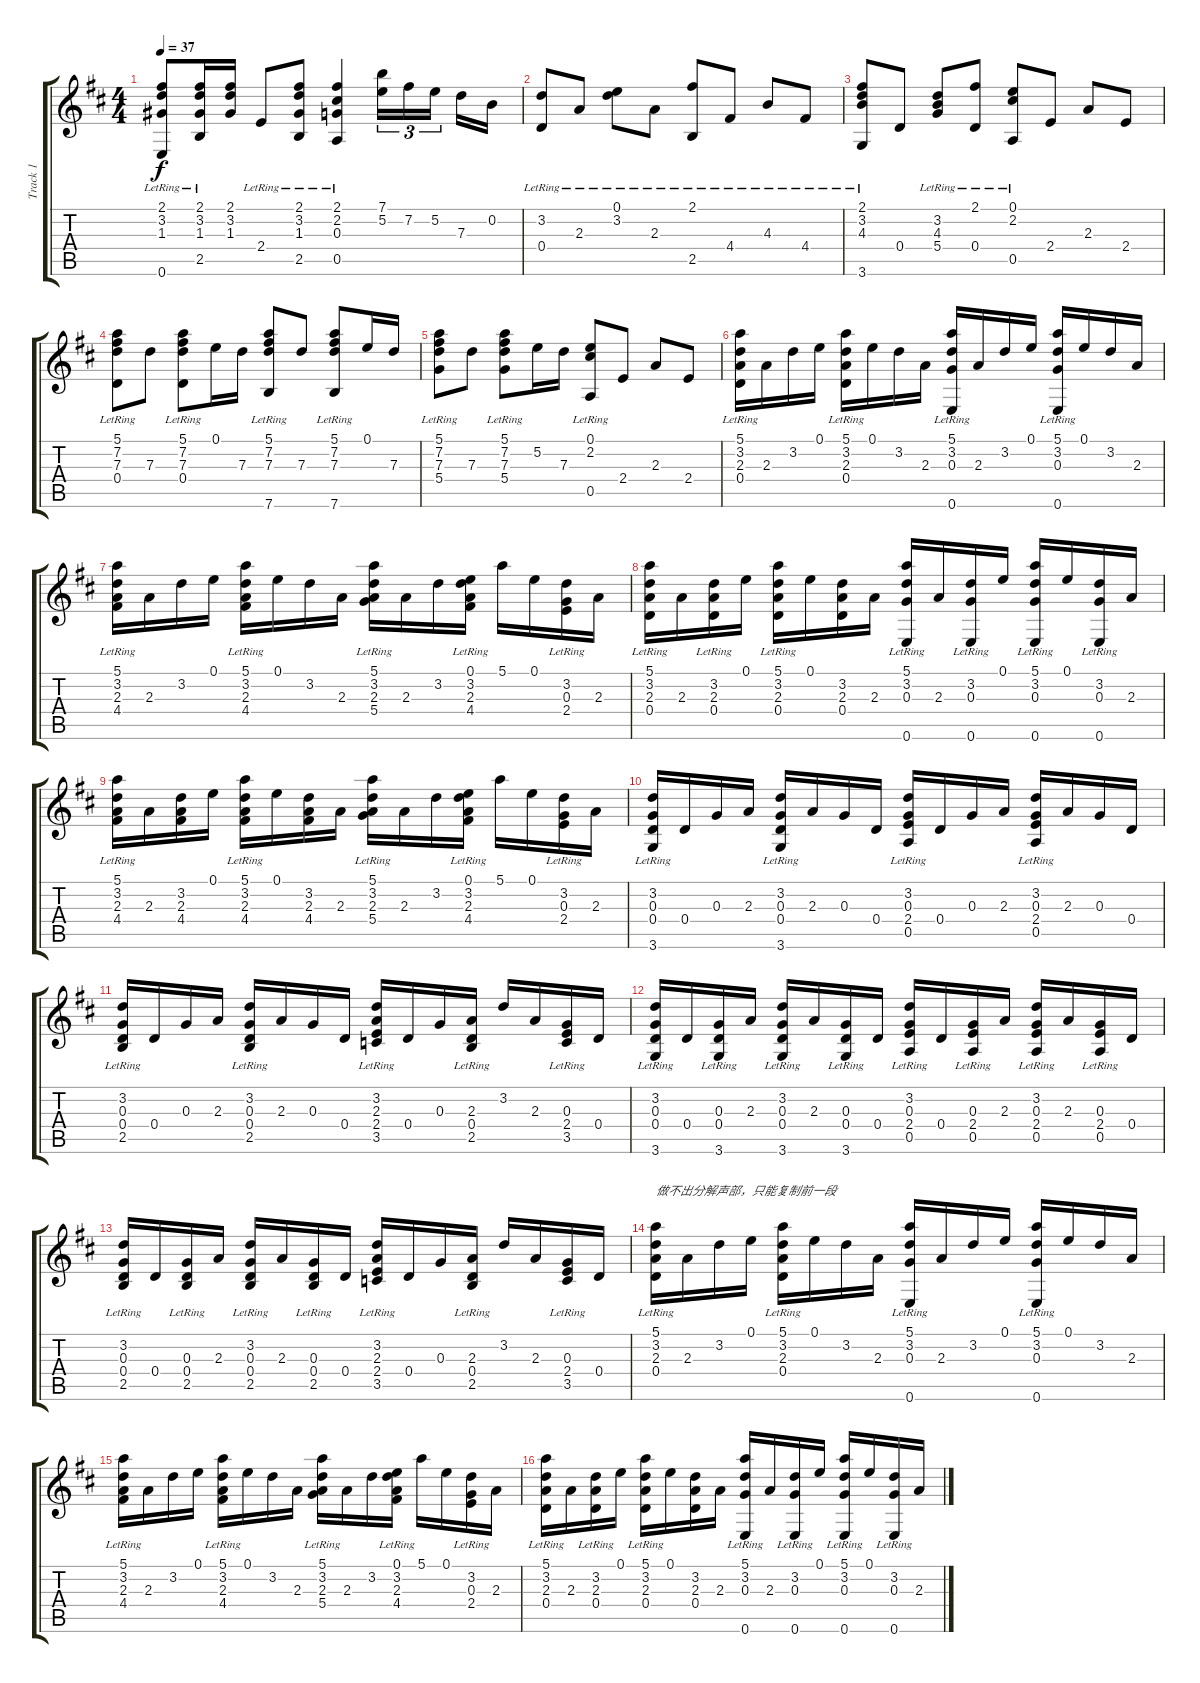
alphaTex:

\track ("Track 1" "Track 1") {instrument acousticguitarsteel}
\staff {score tabs}
\tuning (E4 B3 G3 D3 A2 E2) {hide}
\ts (4 4)
\tempo 37
\clef g2
\ks d
(2.1 3.2 1.3 0.6{lr}).8{dy f} (2.1 3.2 1.3 2.5{lr}).16 (2.1 3.2 1.3).16 2.4{lr}.8 (2.1 3.2 1.3 2.5{lr}).8 (2.1 2.2 0.3 0.5{lr}).4 (7.1 5.2).16{tu (3 2)} 7.2.16{tu (3 2)} 5.2.16{tu (3 2) beam splitsecondary} 7.3.16 0.2.16 |
(3.2{lr} 0.4{lr}).8 2.3{lr}.8 (0.1{lr} 3.2{lr}).8 2.3{lr}.8 (2.1{lr} 2.5{lr}).8 4.4{lr}.8 4.3{lr}.8 4.4{lr}.8 |
(2.1{lr} 3.2{lr} 4.3{lr} 3.6{lr}).8 0.4.8 (3.2 4.3 5.4{lr}).8 (2.1 0.4{lr}).8 (0.1{lr} 2.2{lr} 0.5{lr}).8 2.4.8 2.3.8 2.4.8 |
(5.1{lr} 7.2{lr} 7.3{lr} 0.4{lr}).8 7.3.8 (5.1{lr} 7.2{lr} 7.3{lr} 0.4{lr}).8 0.1.16 7.3.16 (5.1{lr} 7.2{lr} 7.3{lr} 7.6{lr}).8 7.3.8 (5.1{lr} 7.2{lr} 7.3{lr} 7.6{lr}).8 0.1.16 7.3.16 |
(5.1{lr} 7.2{lr} 7.3{lr} 5.4{lr}).8 7.3.8 (5.1{lr} 7.2{lr} 7.3{lr} 5.4{lr}).8 5.2.16 7.3.16 (0.1{lr} 2.2{lr} 0.5{lr}).8 2.4.8 2.3.8 2.4.8 |
(5.1{lr} 3.2{lr} 2.3{lr} 0.4{lr}).16 2.3.16 3.2.16 0.1.16 (5.1{lr} 3.2{lr} 2.3{lr} 0.4{lr}).16 0.1.16 3.2.16 2.3.16 (5.1{lr} 3.2{lr} 0.3{lr} 0.6{lr}).16 2.3.16 3.2.16 0.1.16 (5.1{lr} 3.2{lr} 0.3{lr} 0.6{lr}).16 0.1.16 3.2.16 2.3.16 |
(5.1{lr} 3.2{lr} 2.3{lr} 4.4{lr}).16 2.3.16 3.2.16 0.1.16 (5.1{lr} 3.2{lr} 2.3{lr} 4.4{lr}).16 0.1.16 3.2.16 2.3.16 (5.1{lr} 3.2{lr} 2.3{lr} 5.4{lr}).16 2.3.16 3.2.16 (0.1{lr} 3.2{lr} 2.3{lr} 4.4{lr}).16 5.1.16 0.1.16 (3.2{lr} 0.3{lr} 2.4{lr}).16 2.3.16 |
(5.1{lr} 3.2{lr} 2.3{lr} 0.4{lr}).16 2.3.16 (3.2{lr} 2.3{lr} 0.4{lr}).16 0.1.16 (5.1{lr} 3.2{lr} 2.3{lr} 0.4{lr}).16 0.1.16 (3.2 2.3 0.4).16 2.3.16 (5.1{lr} 3.2{lr} 0.3{lr} 0.6{lr}).16 2.3.16 (3.2{lr} 0.3{lr} 0.6{lr}).16 0.1.16 (5.1{lr} 3.2{lr} 0.3{lr} 0.6{lr}).16 0.1.16 (3.2{lr} 0.3{lr} 0.6{lr}).16 2.3.16 |
(5.1{lr} 3.2{lr} 2.3{lr} 4.4{lr}).16 2.3.16 (3.2 2.3 4.4).16 0.1.16 (5.1{lr} 3.2{lr} 2.3{lr} 4.4{lr}).16 0.1.16 (3.2 2.3 4.4).16 2.3.16 (5.1{lr} 3.2{lr} 2.3{lr} 5.4{lr}).16 2.3.16 3.2.16 (0.1{lr} 3.2{lr} 2.3{lr} 4.4{lr}).16 5.1.16 0.1.16 (3.2{lr} 0.3{lr} 2.4{lr}).16 2.3.16 |
(3.2{lr} 0.3{lr} 0.4{lr} 3.6{lr}).16 0.4.16 0.3.16 2.3.16 (3.2{lr} 0.3{lr} 0.4{lr} 3.6{lr}).16 2.3.16 0.3.16 0.4.16 (3.2{lr} 0.3{lr} 2.4{lr} 0.5{lr}).16 0.4.16 0.3.16 2.3.16 (3.2{lr} 0.3{lr} 2.4{lr} 0.5{lr}).16 2.3.16 0.3.16 0.4.16 |
(3.2{lr} 0.3{lr} 0.4{lr} 2.5{lr}).16 0.4.16 0.3.16 2.3.16 (3.2{lr} 0.3{lr} 0.4{lr} 2.5{lr}).16 2.3.16 0.3.16 0.4.16 (3.2{lr} 2.3{lr} 2.4{lr} 3.5{lr}).16 0.4.16 0.3.16 (2.3{lr} 0.4{lr} 2.5{lr}).16 3.2.16 2.3.16 (0.3{lr} 2.4{lr} 3.5{lr}).16 0.4.16 |
(3.2{lr} 0.3{lr} 0.4{lr} 3.6{lr}).16 0.4.16 (0.3{lr} 0.4{lr} 3.6{lr}).16 2.3.16 (3.2{lr} 0.3{lr} 0.4{lr} 3.6{lr}).16 2.3.16 (0.3{lr} 0.4{lr} 3.6{lr}).16 0.4.16 (3.2{lr} 0.3{lr} 2.4{lr} 0.5{lr}).16 0.4.16 (0.3{lr} 2.4{lr} 0.5{lr}).16 2.3.16 (3.2{lr} 0.3{lr} 2.4{lr} 0.5{lr}).16 2.3.16 (0.3{lr} 2.4{lr} 0.5{lr}).16 0.4.16 |
(3.2{lr} 0.3{lr} 0.4{lr} 2.5{lr}).16 0.4.16 (0.3{lr} 0.4{lr} 2.5{lr}).16 2.3.16 (3.2{lr} 0.3{lr} 0.4{lr} 2.5{lr}).16 2.3.16 (0.3{lr} 0.4{lr} 2.5{lr}).16 0.4.16 (3.2{lr} 2.3{lr} 2.4{lr} 3.5{lr}).16 0.4.16 0.3.16 (2.3{lr} 0.4{lr} 2.5{lr}).16 3.2.16 2.3.16 (0.3{lr} 2.4{lr} 3.5{lr}).16 0.4.16 |
(5.1{lr} 3.2{lr} 2.3{lr} 0.4{lr}).16{txt "做不出分解声部，只能复制前一段"} 2.3.16 3.2.16 0.1.16 (5.1{lr} 3.2{lr} 2.3{lr} 0.4{lr}).16 0.1.16 3.2.16 2.3.16 (5.1{lr} 3.2{lr} 0.3{lr} 0.6{lr}).16 2.3.16 3.2.16 0.1.16 (5.1{lr} 3.2{lr} 0.3{lr} 0.6{lr}).16 0.1.16 3.2.16 2.3.16 |
(5.1{lr} 3.2{lr} 2.3{lr} 4.4{lr}).16 2.3.16 3.2.16 0.1.16 (5.1{lr} 3.2{lr} 2.3{lr} 4.4{lr}).16 0.1.16 3.2.16 2.3.16 (5.1{lr} 3.2{lr} 2.3{lr} 5.4{lr}).16 2.3.16 3.2.16 (0.1{lr} 3.2{lr} 2.3{lr} 4.4{lr}).16 5.1.16 0.1.16 (3.2{lr} 0.3{lr} 2.4{lr}).16 2.3.16 |
(5.1{lr} 3.2{lr} 2.3{lr} 0.4{lr}).16 2.3.16 (3.2{lr} 2.3{lr} 0.4{lr}).16 0.1.16 (5.1{lr} 3.2{lr} 2.3{lr} 0.4{lr}).16 0.1.16 (3.2 2.3 0.4).16 2.3.16 (5.1{lr} 3.2{lr} 0.3{lr} 0.6{lr}).16 2.3.16 (3.2{lr} 0.3{lr} 0.6{lr}).16 0.1.16 (5.1{lr} 3.2{lr} 0.3{lr} 0.6{lr}).16 0.1.16 (3.2{lr} 0.3{lr} 0.6{lr}).16 2.3.16
